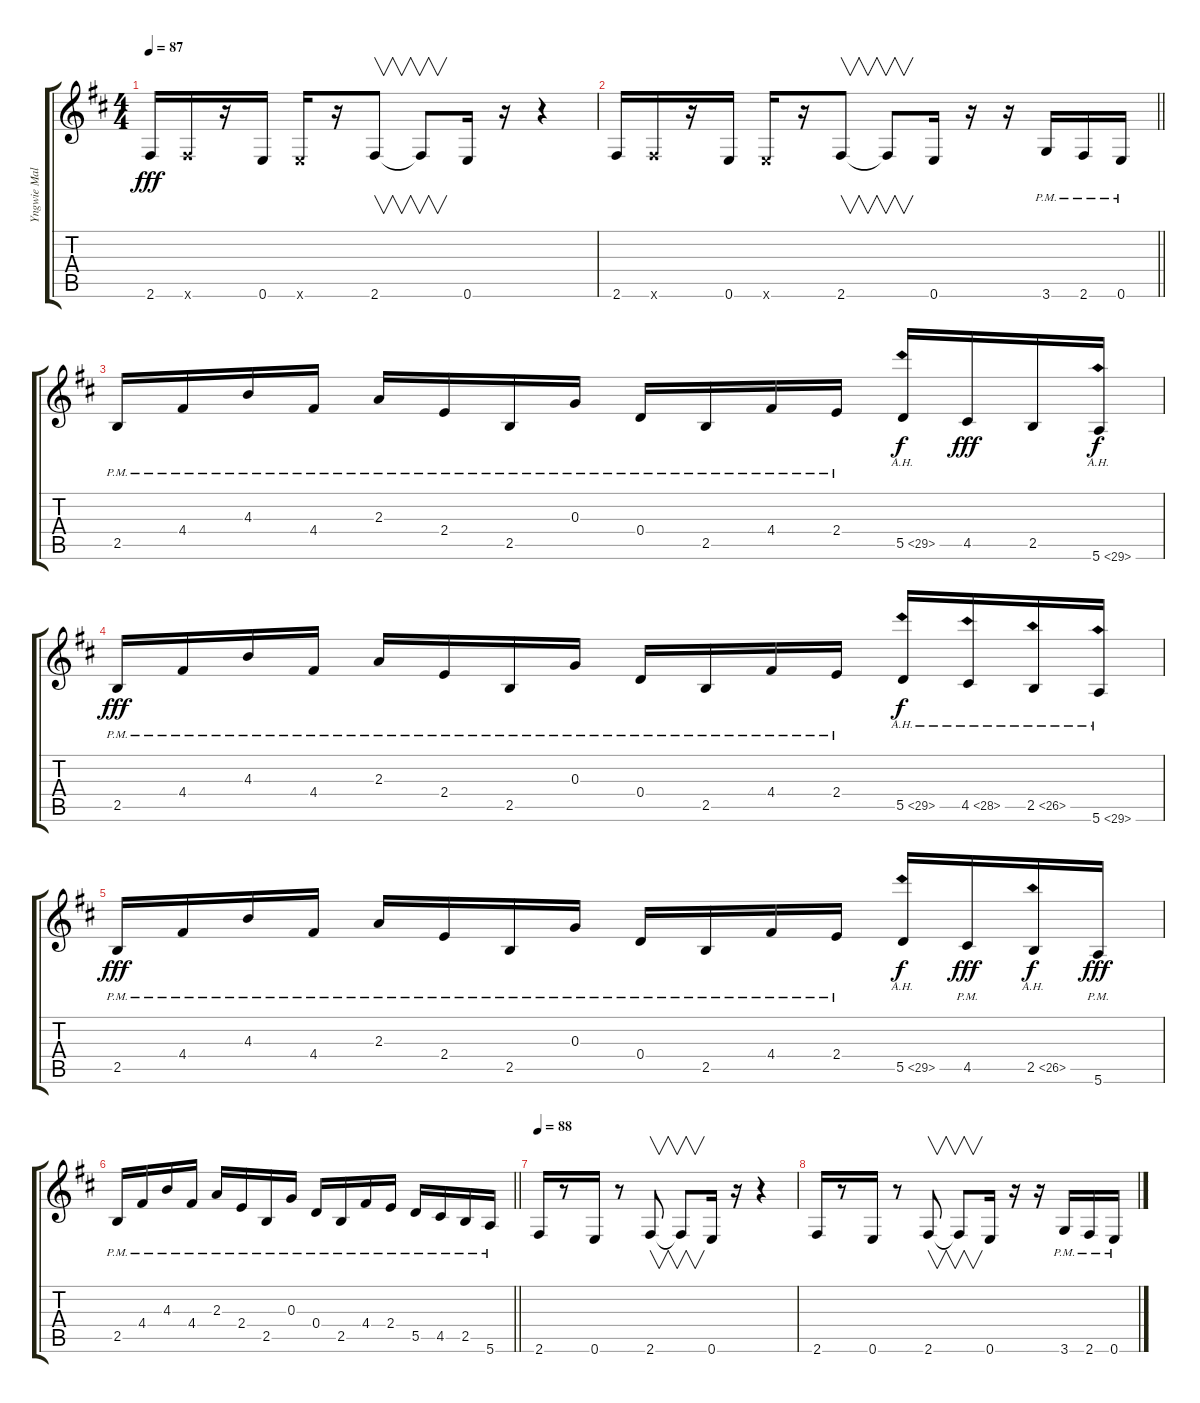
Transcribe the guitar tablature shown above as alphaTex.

\track ("Yngwie Malmsteen-2" "Yngwie Mal") {instrument overdrivenguitar}
\staff {score tabs}
\tuning (E4 B3 G3 D3 A2 E2) {hide}
\ts (4 4)
\tempo 87
\clef g2
\ks d
2.6.16{dy fff} 2.6{x}.16 r.16 0.6.16 0.6{x}.16 r.16 2.6.8{v} 2.6{t}.8{v} 0.6.16 r.16 r.4 |
\barLineRight lightlight
2.6.16 2.6{x}.16 r.16 0.6.16 0.6{x}.16 r.16 2.6.8{v} 2.6{t}.8{v} 0.6.16 r.16 r.16 3.6{pm}.16 2.6{pm}.16 0.6{pm}.16 |
2.5{pm}.16 4.4{pm}.16 4.3{pm}.16 4.4{pm}.16 2.3{pm}.16 2.4{pm}.16 2.5{pm}.16 0.3{pm}.16 0.4{pm}.16 2.5{pm}.16 4.4{pm}.16 2.4{pm}.16 5.5{ah 24}.16{dy f} 4.5.16{dy fff} 2.5.16 5.6{ah 24}.16{dy f} |
2.5{pm}.16{dy fff} 4.4{pm}.16 4.3{pm}.16 4.4{pm}.16 2.3{pm}.16 2.4{pm}.16 2.5{pm}.16 0.3{pm}.16 0.4{pm}.16 2.5{pm}.16 4.4{pm}.16 2.4{pm}.16 5.5{ah 24}.16{dy f} 4.5{ah 24}.16 2.5{ah 24}.16 5.6{ah 24}.16 |
2.5{pm}.16{dy fff} 4.4{pm}.16 4.3{pm}.16 4.4{pm}.16 2.3{pm}.16 2.4{pm}.16 2.5{pm}.16 0.3{pm}.16 0.4{pm}.16 2.5{pm}.16 4.4{pm}.16 2.4{pm}.16 5.5{ah 24}.16{dy f} 4.5{pm}.16{dy fff} 2.5{ah 24}.16{dy f} 5.6{pm}.16{dy fff} |
\barLineRight lightlight
2.5{pm}.16 4.4{pm}.16 4.3{pm}.16 4.4{pm}.16 2.3{pm}.16 2.4{pm}.16 2.5{pm}.16 0.3{pm}.16 0.4{pm}.16 2.5{pm}.16 4.4{pm}.16 2.4{pm}.16 5.5{pm}.16 4.5{pm}.16 2.5{pm}.16 5.6{pm}.16 |
\tempo 88
2.6.16 r.8 0.6.16 r.8 2.6.8{v} 2.6{t}.8{v} 0.6.16 r.16 r.4 |
2.6.16 r.8 0.6.16 r.8 2.6.8{v} 2.6{t}.8{v} 0.6.16 r.16 r.16 3.6{pm}.16 2.6{pm}.16 0.6{pm}.16
